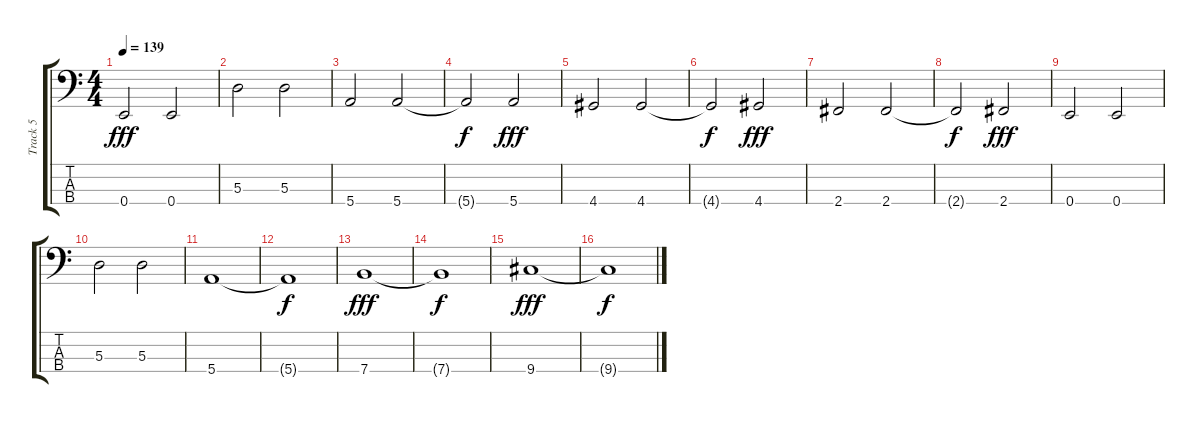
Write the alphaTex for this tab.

\track ("Track 5" "Track 5") {instrument electricbassfinger}
\staff {score tabs}
\tuning (G2 D2 A1 E1) {hide}
\ts (4 4)
\tempo 139
\clef f4
\ks c
0.4.2{dy fff} 0.4.2 |
5.3.2 5.3.2 |
5.4.2 5.4.2 |
5.4{t}.2{dy f} 5.4.2{dy fff} |
4.4.2 4.4.2 |
4.4{t}.2{dy f} 4.4.2{dy fff} |
2.4.2 2.4.2 |
2.4{t}.2{dy f} 2.4.2{dy fff} |
0.4.2 0.4.2 |
5.3.2 5.3.2 |
5.4.1 |
5.4{t}.1{dy f} |
7.4.1{dy fff} |
7.4{t}.1{dy f} |
9.4.1{dy fff} |
9.4{t}.1{dy f}
